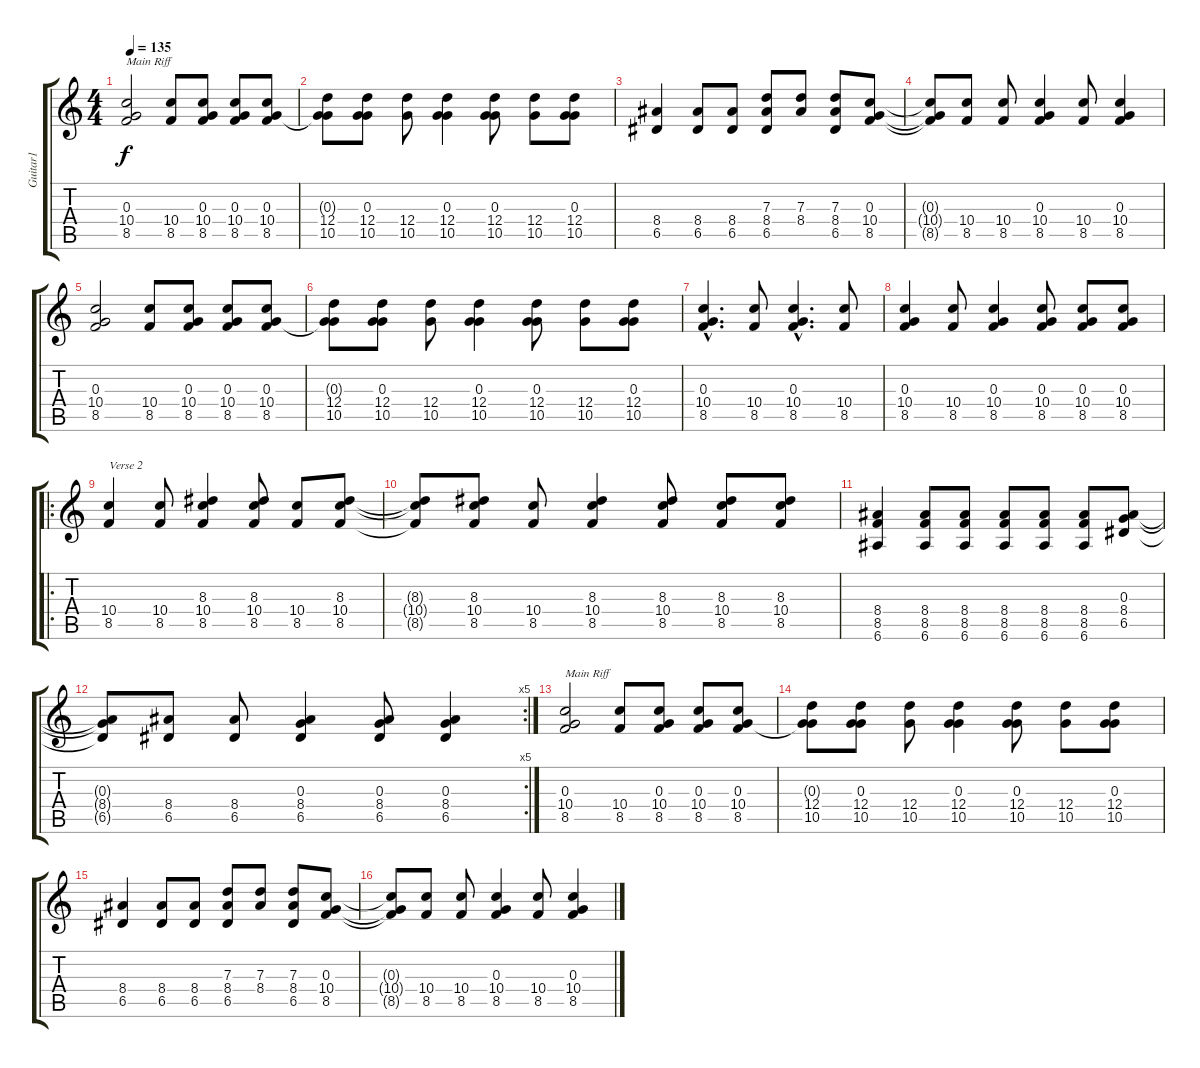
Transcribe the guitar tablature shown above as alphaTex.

\track ("Guitar1" "Guitar1") {instrument acousticguitarsteel}
\staff {score tabs}
\tuning (E4 B3 G3 D3 A2 E2) {hide}
\ts (4 4)
\tempo 135
\clef g2
\ks c
(0.3 10.4 8.5).2{txt "Main Riff" dy f instrument acousticguitarsteel} (10.4 8.5).8 (0.3 10.4 8.5).8 (0.3 10.4 8.5).8 (0.3 10.4 8.5).8 |
(0.3{t} 12.4 10.5).8 (0.3 12.4 10.5).8 (12.4 10.5).8 (0.3 12.4 10.5).4 (0.3 12.4 10.5).8 (12.4 10.5).8 (0.3 12.4 10.5).8 |
(8.4 6.5).4 (8.4 6.5).8 (8.4 6.5).8 (7.3 8.4 6.5).8 (7.3 8.4).8 (7.3 8.4 6.5).8 (0.3 10.4 8.5).8 |
(0.3{t} 10.4{t} 8.5{t}).8 (10.4 8.5).8 (10.4 8.5).8 (0.3 10.4 8.5).4 (10.4 8.5).8 (0.3 10.4 8.5).4 |
(0.3 10.4 8.5).2 (10.4 8.5).8 (0.3 10.4 8.5).8 (0.3 10.4 8.5).8 (0.3 10.4 8.5).8 |
(0.3{t} 12.4 10.5).8 (0.3 12.4 10.5).8 (12.4 10.5).8 (0.3 12.4 10.5).4 (0.3 12.4 10.5).8 (12.4 10.5).8 (0.3 12.4 10.5).8 |
(0.3{hac} 10.4{hac} 8.5{hac}).4{d} (10.4 8.5).8 (0.3{hac} 10.4{hac} 8.5{hac}).4{d} (10.4 8.5).8 |
(0.3 10.4 8.5).4 (10.4 8.5).8 (0.3 10.4 8.5).4 (0.3 10.4 8.5).8 (0.3 10.4 8.5).8 (0.3 10.4 8.5).8 |
\ro
(10.4 8.5).4{txt "Verse 2"} (10.4 8.5).8 (8.3 10.4 8.5).4 (8.3 10.4 8.5).8 (10.4 8.5).8 (8.3 10.4 8.5).8 |
(8.3{t} 10.4{t} 8.5{t}).8 (8.3 10.4 8.5).8 (10.4 8.5).8 (8.3 10.4 8.5).4 (8.3 10.4 8.5).8 (8.3 10.4 8.5).8 (8.3 10.4 8.5).8 |
(8.4 8.5 6.6).4 (8.4 8.5 6.6).8 (8.4 8.5 6.6).8 (8.4 8.5 6.6).8 (8.4 8.5 6.6).8 (8.4 8.5 6.6).8 (0.3 8.4 6.5).8 |
\rc 5
(0.3{t} 8.4{t} 6.5{t}).8 (8.4 6.5).8 (8.4 6.5).8 (0.3 8.4 6.5).4 (0.3 8.4 6.5).8 (0.3 8.4 6.5).4 |
(0.3 10.4 8.5).2{txt "Main Riff"} (10.4 8.5).8 (0.3 10.4 8.5).8 (0.3 10.4 8.5).8 (0.3 10.4 8.5).8 |
(0.3{t} 12.4 10.5).8 (0.3 12.4 10.5).8 (12.4 10.5).8 (0.3 12.4 10.5).4 (0.3 12.4 10.5).8 (12.4 10.5).8 (0.3 12.4 10.5).8 |
(8.4 6.5).4 (8.4 6.5).8 (8.4 6.5).8 (7.3 8.4 6.5).8 (7.3 8.4).8 (7.3 8.4 6.5).8 (0.3 10.4 8.5).8 |
(0.3{t} 10.4{t} 8.5{t}).8 (10.4 8.5).8 (10.4 8.5).8 (0.3 10.4 8.5).4 (10.4 8.5).8 (0.3 10.4 8.5).4
